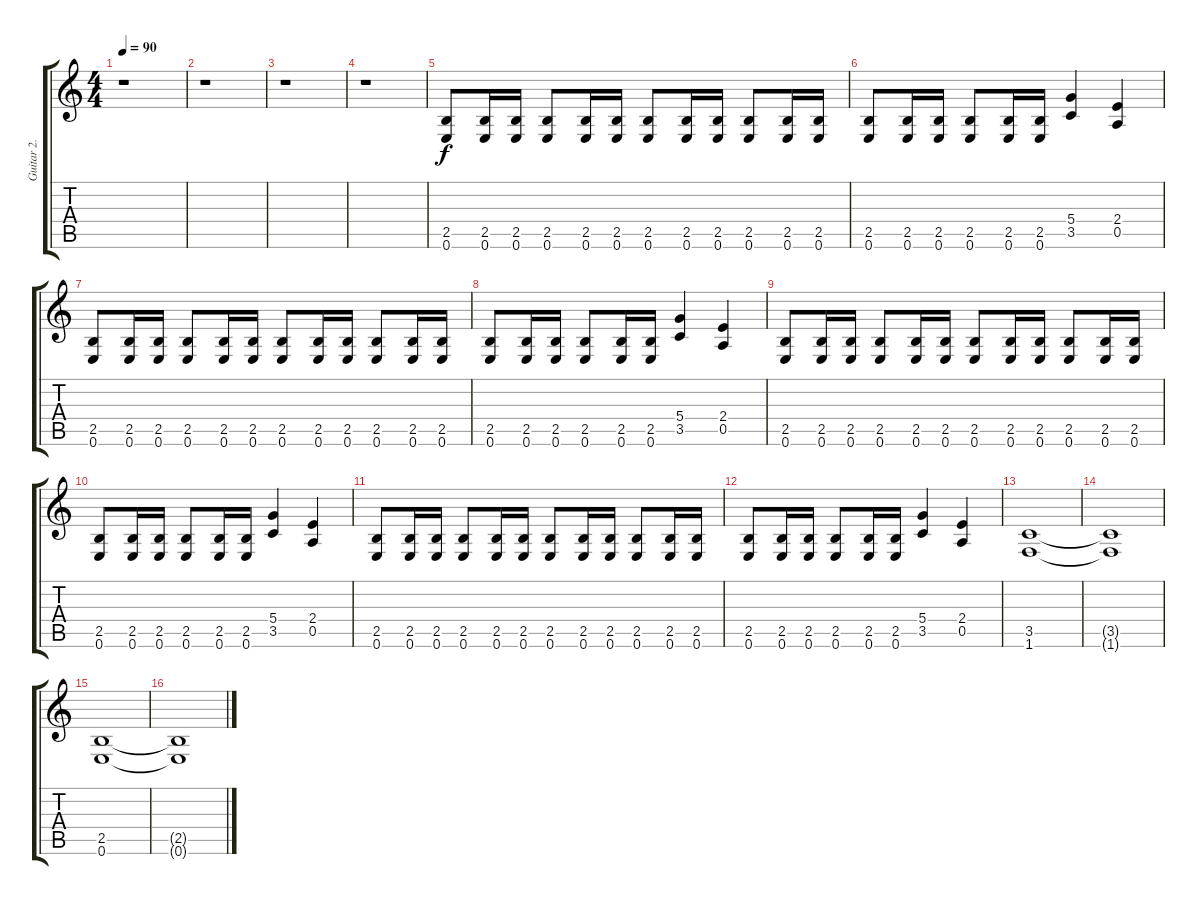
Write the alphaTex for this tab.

\track ("Guitar 2." "Guitar 2.") {instrument overdrivenguitar}
\staff {score tabs}
\tuning (E4 B3 G3 D3 A2 E2) {hide}
\ts (4 4)
\tempo 90
\clef g2
\ks c
r.1{dy f} |
r.1 |
r.1 |
r.1 |
(2.5 0.6).8 (2.5 0.6).16 (2.5 0.6).16 (2.5 0.6).8 (2.5 0.6).16 (2.5 0.6).16 (2.5 0.6).8 (2.5 0.6).16 (2.5 0.6).16 (2.5 0.6).8 (2.5 0.6).16 (2.5 0.6).16 |
(2.5 0.6).8 (2.5 0.6).16 (2.5 0.6).16 (2.5 0.6).8 (2.5 0.6).16 (2.5 0.6).16 (5.4 3.5).4 (2.4 0.5).4 |
(2.5 0.6).8 (2.5 0.6).16 (2.5 0.6).16 (2.5 0.6).8 (2.5 0.6).16 (2.5 0.6).16 (2.5 0.6).8 (2.5 0.6).16 (2.5 0.6).16 (2.5 0.6).8 (2.5 0.6).16 (2.5 0.6).16 |
(2.5 0.6).8 (2.5 0.6).16 (2.5 0.6).16 (2.5 0.6).8 (2.5 0.6).16 (2.5 0.6).16 (5.4 3.5).4 (2.4 0.5).4 |
(2.5 0.6).8 (2.5 0.6).16 (2.5 0.6).16 (2.5 0.6).8 (2.5 0.6).16 (2.5 0.6).16 (2.5 0.6).8 (2.5 0.6).16 (2.5 0.6).16 (2.5 0.6).8 (2.5 0.6).16 (2.5 0.6).16 |
(2.5 0.6).8 (2.5 0.6).16 (2.5 0.6).16 (2.5 0.6).8 (2.5 0.6).16 (2.5 0.6).16 (5.4 3.5).4 (2.4 0.5).4 |
(2.5 0.6).8 (2.5 0.6).16 (2.5 0.6).16 (2.5 0.6).8 (2.5 0.6).16 (2.5 0.6).16 (2.5 0.6).8 (2.5 0.6).16 (2.5 0.6).16 (2.5 0.6).8 (2.5 0.6).16 (2.5 0.6).16 |
(2.5 0.6).8 (2.5 0.6).16 (2.5 0.6).16 (2.5 0.6).8 (2.5 0.6).16 (2.5 0.6).16 (5.4 3.5).4 (2.4 0.5).4 |
(3.5 1.6).1 |
(3.5{t} 1.6{t}).1 |
(2.5 0.6).1 |
(2.5{t} 0.6{t}).1
